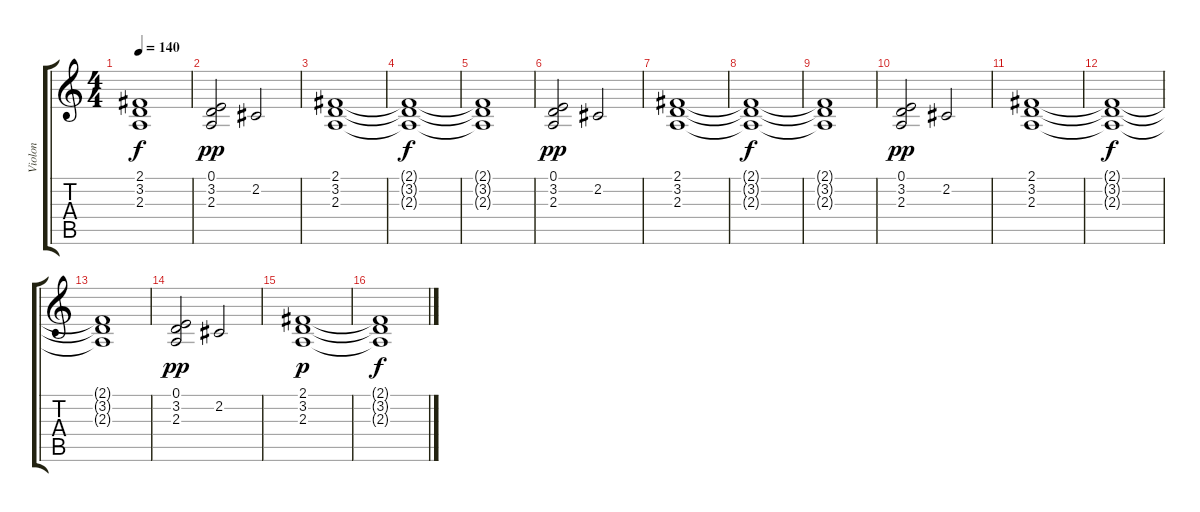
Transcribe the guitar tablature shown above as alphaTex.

\track ("Violon" "Violon") {instrument violin}
\staff {score tabs}
\tuning (E4 B3 G3 D3 A2 E2) {hide}
\ts (4 4)
\tempo 140
\clef g2
\ks c
(2.1{t} 3.2{t} 2.3{t}).1{dy f} |
(0.1 3.2 2.3).2{dy pp} 2.2.2 |
(2.1 3.2 2.3).1 |
(2.1{t} 3.2{t} 2.3{t}).1{dy f} |
(2.1{t} 3.2{t} 2.3{t}).1 |
(0.1 3.2 2.3).2{dy pp} 2.2.2 |
(2.1 3.2 2.3).1 |
(2.1{t} 3.2{t} 2.3{t}).1{dy f} |
(2.1{t} 3.2{t} 2.3{t}).1 |
(0.1 3.2 2.3).2{dy pp} 2.2.2 |
(2.1 3.2 2.3).1 |
(2.1{t} 3.2{t} 2.3{t}).1{dy f} |
(2.1{t} 3.2{t} 2.3{t}).1 |
(0.1 3.2 2.3).2{dy pp} 2.2.2 |
(2.1 3.2 2.3).1{dy p} |
(2.1{t} 3.2{t} 2.3{t}).1{dy f}
